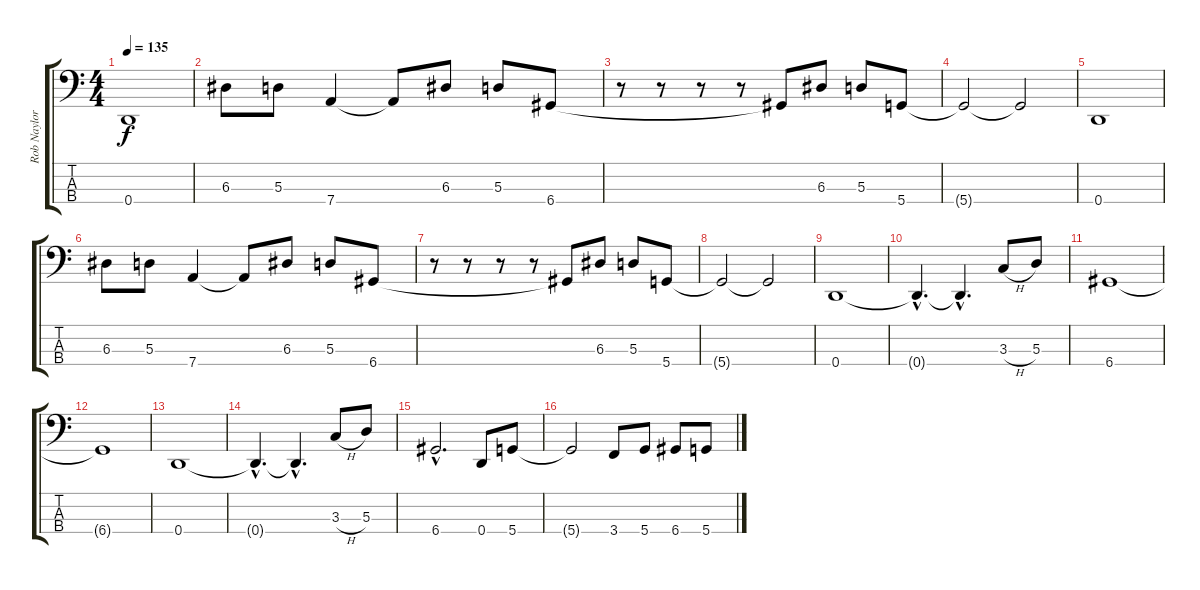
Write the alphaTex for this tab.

\track ("Rob Naylor" "Rob Naylor") {instrument electricbasspick}
\staff {score tabs}
\tuning (G2 D2 A1 D1) {hide}
\ts (4 4)
\tempo 135
\clef f4
\ks c
0.4.1{dy f} |
6.3.8 5.3.8 7.4.4 7.4{t}.8 6.3.8 5.3.8 6.4.8 |
r.8 r.8 r.8 r.8 6.4{t}.8 6.3.8 5.3.8 5.4.8 |
5.4{t}.2 5.4{t}.2 |
0.4.1 |
6.3.8 5.3.8 7.4.4 7.4{t}.8 6.3.8 5.3.8 6.4.8 |
r.8 r.8 r.8 r.8 6.4{t}.8 6.3.8 5.3.8 5.4.8 |
5.4{t}.2 5.4{t}.2 |
0.4.1 |
0.4{hac t}.4{d} 0.4{hac t}.4{d} 3.3{h}.8 5.3.8 |
6.4.1 |
6.4{t}.1 |
0.4.1 |
0.4{hac t}.4{d} 0.4{hac t}.4{d} 3.3{h}.8 5.3.8 |
6.4{hac}.2{d} 0.4.8 5.4.8 |
5.4{t}.2 3.4.8 5.4.8 6.4.8 5.4.8
